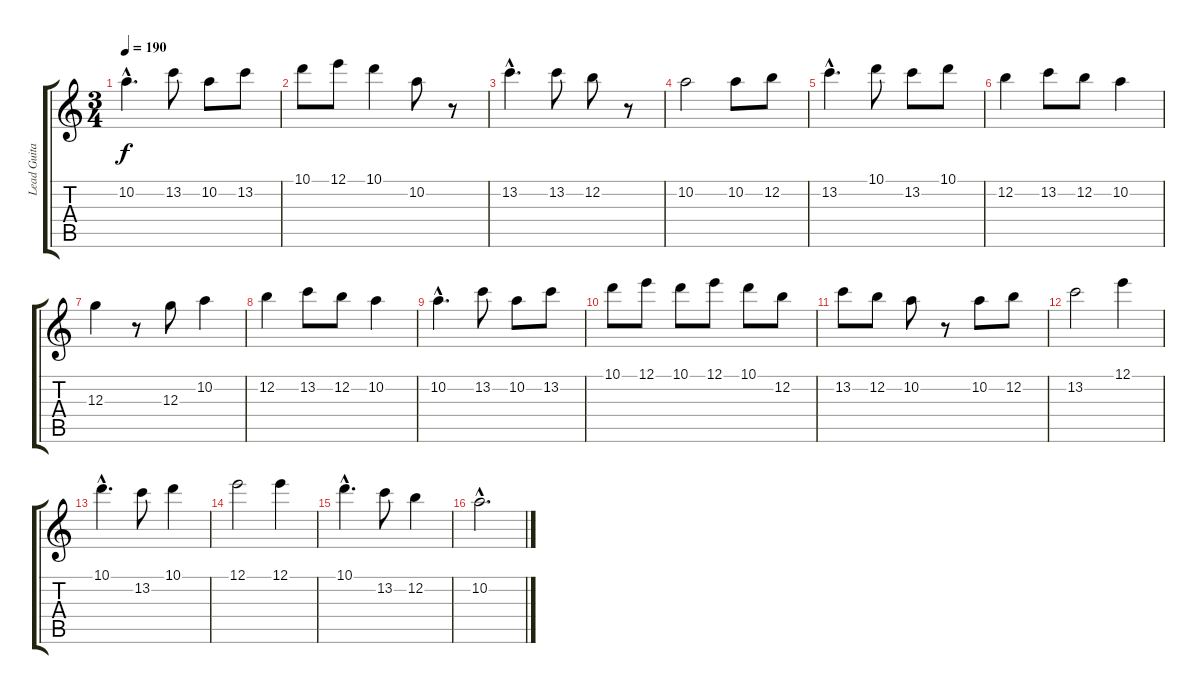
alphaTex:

\track ("Lead Guitar" "Lead Guita") {instrument distortionguitar}
\staff {score tabs}
\tuning (E4 B3 G3 D3 A2 E2) {hide}
\ts (3 4)
\tempo 190
\clef g2
\ks c
10.2{hac}.4{d dy f} 13.2.8 10.2.8 13.2.8 |
10.1.8 12.1.8 10.1.4 10.2.8 r.8 |
13.2{hac}.4{d} 13.2.8 12.2.8 r.8 |
10.2.2 10.2.8 12.2.8 |
13.2{hac}.4{d} 10.1.8 13.2.8 10.1.8 |
12.2.4 13.2.8 12.2.8 10.2.4 |
12.3.4 r.8 12.3.8 10.2.4 |
12.2.4 13.2.8 12.2.8 10.2.4 |
10.2{hac}.4{d} 13.2.8 10.2.8 13.2.8 |
10.1.8 12.1.8 10.1.8 12.1.8 10.1.8 12.2.8 |
13.2.8 12.2.8 10.2.8 r.8 10.2.8 12.2.8 |
13.2.2 12.1.4 |
10.1{hac}.4{d} 13.2.8 10.1.4 |
12.1.2 12.1.4 |
10.1{hac}.4{d} 13.2.8 12.2.4 |
10.2{hac}.2{d}
